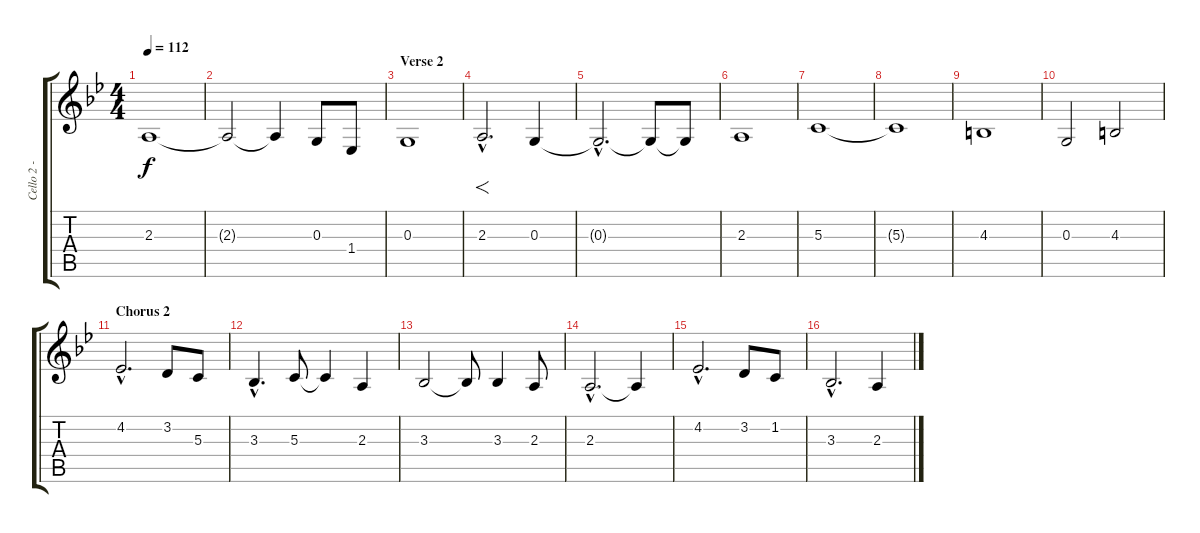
\track ("Cello 2 - Perttu" "Cello 2 - ") {instrument cello}
\staff {score tabs}
\tuning (E4 B3 G3 D3 A2 E2) {hide}
\ts (4 4)
\tempo 112
\clef g2
\ks bb
2.3.1{dy f} |
2.3{t}.2 2.3{t}.4 0.3.8 1.4.8 |
\section ("" "Verse 2")
0.3.1 |
2.3{hac}.2{f d} 0.3.4 |
0.3{hac t}.2{d} 0.3{t}.8 0.3{t}.8 |
2.3.1 |
5.3.1 |
5.3{t}.1 |
4.3.1 |
0.3.2 4.3.2 |
\section ("" "Chorus 2")
4.2{hac}.2{d} 3.2.8 5.3.8 |
3.3{hac}.4{d} 5.3.8 5.3{t}.4 2.3.4 |
3.3.2 3.3{t}.8 3.3.4 2.3.8 |
2.3{hac}.2{d} 2.3{t}.4 |
4.2{hac}.2{d} 3.2.8 1.2.8 |
3.3{hac}.2{d} 2.3.4
